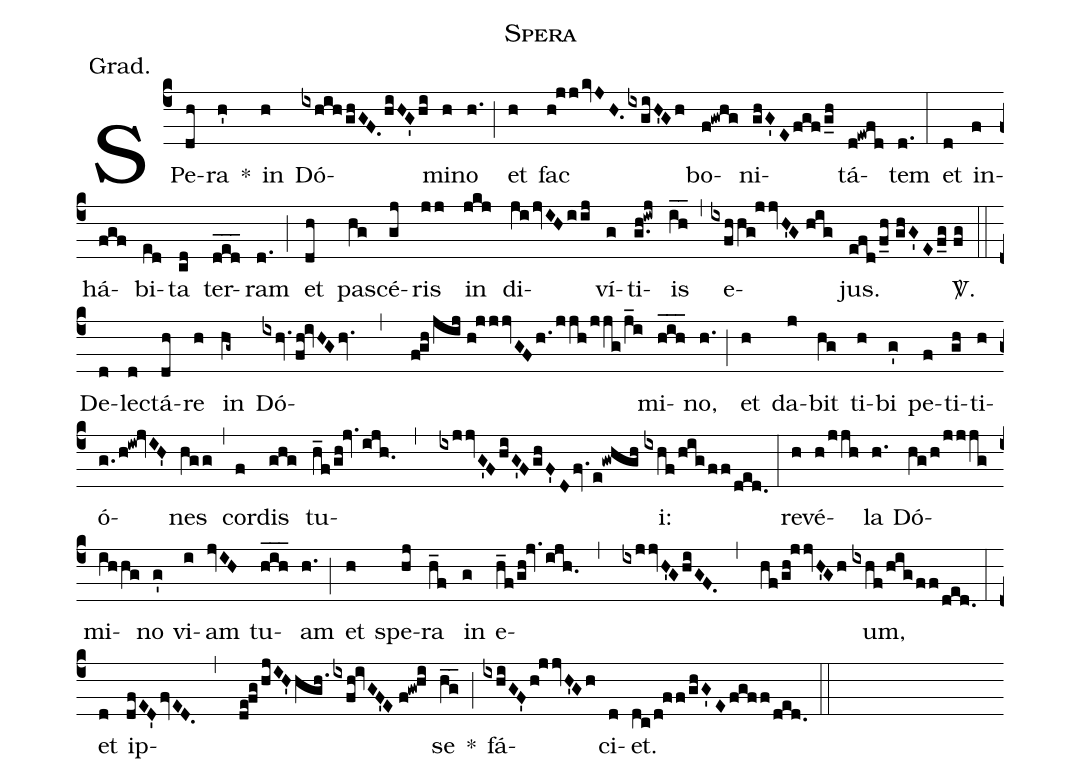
name:Spera;
annotation:Grad.;
mode:1;
office-part:Gradual;
%%
(c4) SPe(dh)ra(h') *() in(h) Dó(ixhih/ghGF./hiHG'/hi)mi(h)no(h.) (;) et(h) fac(h!jj/kvJH./ixgiH'Gh) bo(f!gwhg)ni(ghG'E/fgf/g_h)tá(d!ewfd)tem(d.) (:) et(d) in(f)há(fgf)bi(ed)ta(cd) ter(ded___)ram(d.) (;) et(dh) pa(hg)scé(gj)ris(jj) in(jkj) di(ji/jvIH/iij)ví(g)ti(g.h!iwj)is(ih__) (,) e(ixfhhg!jjvH'G//hig)jus.(efd/f_h//ghG'E/f_g//fg) <sp>V/</sp>.(::) De(d)lec(d)tá(dh)re(h) in(hg~) Dó(ixhv./fh!ivHG/hv. , f!gh/jij//h!jjjvGF/h./jjh/jjg/j_i)mi(hih___)no,(h.) (;) et(h) da(j)bit(hg) ti(h)bi(g') pe(f)ti(gh)ti(h)ó(g./h!iw!jvIH')nes(hgg) (,) cor(f)dis(ghg) tu(h_f/gh!jv./ijh. , ixjjvG'F/hiG'F/ghF'D/fv.e!gwhgh)i:(ixhf/hig/ff/ded.) (:) re(h)vé(h/jjh)la(h.) Dó(hg/h/jjjg)mi(ihhg)no(g') vi(i)am(jvIH) tu(hih___)am(h.) (;) et(h) spe(hj)ra(h_f) in(g) e(h_f/gh!jv./ijh. , ixjjvH'G/hiGF. , hf/gh!jjvH'Gh/)um,(ixhf/hig/ff/ded.) (:) et(d) ip(dfED'/fvED. , de!fg/hjIH'/hgh./ixfh!ivGF'E//f!gw!hi)se(hg__) *(;) fá(ixhiGF'/h!jjvH'G/h)ci(d)et.(dc/d!ff/ghG'E/fgff/ded.) (::)
